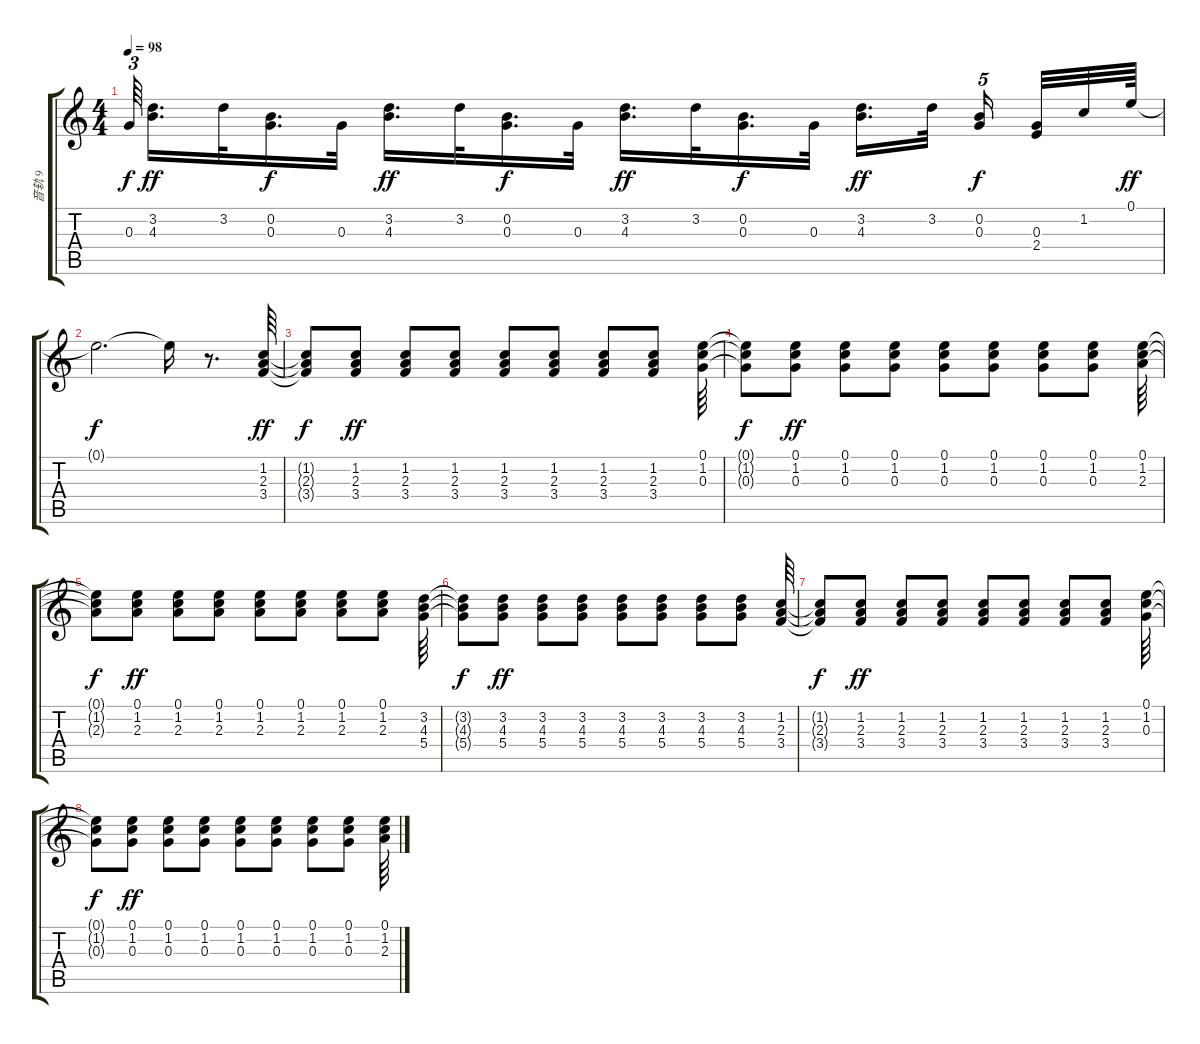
\track ("音轨 9" "音轨 9") {instrument acousticguitarsteel}
\staff {score tabs}
\tuning (E4 B3 G3 D3 A2 E2) {hide}
\ts (4 4)
\tempo 98
\clef g2
\ks c
0.3{t}.64{tu (3 2) dy f beam splitsecondary} (3.2 4.3).16{d dy ff} 3.2.32 (0.2 0.3).16{d dy f} 0.3.32 (3.2 4.3).16{d dy ff} 3.2.32 (0.2 0.3).16{d dy f} 0.3.32 (3.2 4.3).16{d dy ff} 3.2.32 (0.2 0.3).16{d dy f} 0.3.32 (3.2 4.3).16{d dy ff} 3.2.32{beam splitsecondary} (0.2 0.3).16{tu (5 4) dy f beam splitsecondary} (0.3 2.4).32 1.2.32 0.1.64{dy ff} |
0.1{t}.2{d dy f} 0.1{t}.16 r.8{d} (1.2 2.3 3.4).64{dy ff} |
(1.2{t} 2.3{t} 3.4{t}).8{dy f} (1.2 2.3 3.4).8{dy ff} (1.2 2.3 3.4).8 (1.2 2.3 3.4).8 (1.2 2.3 3.4).8 (1.2 2.3 3.4).8 (1.2 2.3 3.4).8 (1.2 2.3 3.4).8 (0.1 1.2 0.3).64 |
(0.1{t} 1.2{t} 0.3{t}).8{dy f} (0.1 1.2 0.3).8{dy ff} (0.1 1.2 0.3).8 (0.1 1.2 0.3).8 (0.1 1.2 0.3).8 (0.1 1.2 0.3).8 (0.1 1.2 0.3).8 (0.1 1.2 0.3).8 (0.1 1.2 2.3).64 |
(0.1{t} 1.2{t} 2.3{t}).8{dy f} (0.1 1.2 2.3).8{dy ff} (0.1 1.2 2.3).8 (0.1 1.2 2.3).8 (0.1 1.2 2.3).8 (0.1 1.2 2.3).8 (0.1 1.2 2.3).8 (0.1 1.2 2.3).8 (3.2 4.3 5.4).64 |
(3.2{t} 4.3{t} 5.4{t}).8{dy f} (3.2 4.3 5.4).8{dy ff} (3.2 4.3 5.4).8 (3.2 4.3 5.4).8 (3.2 4.3 5.4).8 (3.2 4.3 5.4).8 (3.2 4.3 5.4).8 (3.2 4.3 5.4).8 (1.2 2.3 3.4).64 |
(1.2{t} 2.3{t} 3.4{t}).8{dy f} (1.2 2.3 3.4).8{dy ff} (1.2 2.3 3.4).8 (1.2 2.3 3.4).8 (1.2 2.3 3.4).8 (1.2 2.3 3.4).8 (1.2 2.3 3.4).8 (1.2 2.3 3.4).8 (0.1 1.2 0.3).64 |
(0.1{t} 1.2{t} 0.3{t}).8{dy f} (0.1 1.2 0.3).8{dy ff} (0.1 1.2 0.3).8 (0.1 1.2 0.3).8 (0.1 1.2 0.3).8 (0.1 1.2 0.3).8 (0.1 1.2 0.3).8 (0.1 1.2 0.3).8 (0.1 1.2 2.3).64
